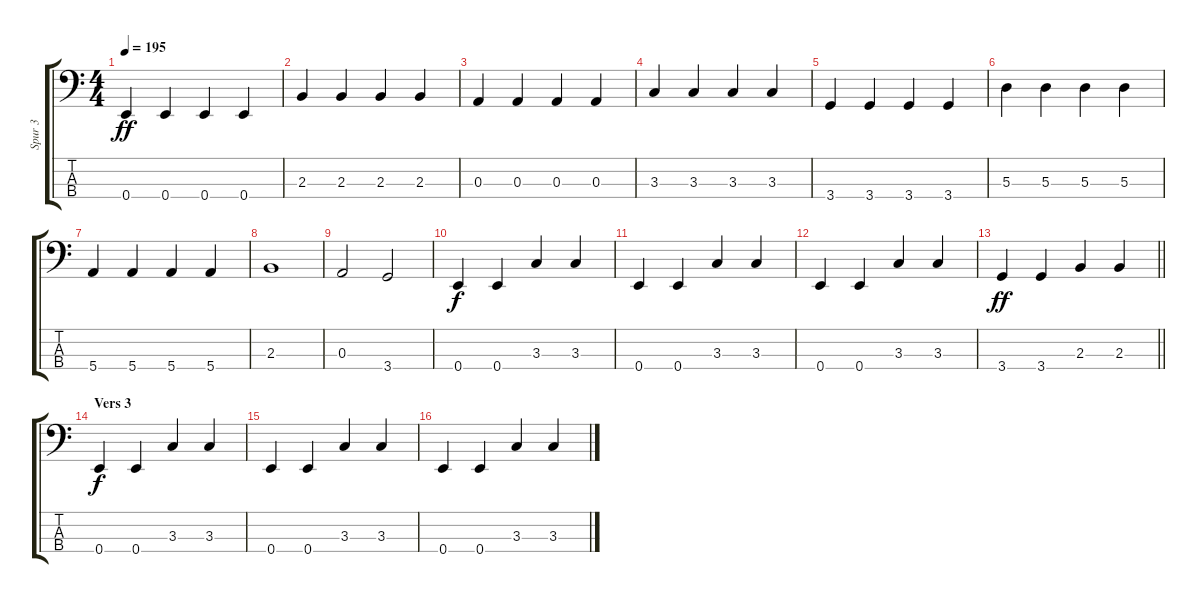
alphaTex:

\track ("Spur 3" "Spur 3") {instrument electricbassfinger}
\staff {score tabs}
\tuning (G2 D2 A1 E1) {hide}
\ts (4 4)
\tempo 195
\clef f4
\ks c
0.4.4{dy ff} 0.4.4 0.4.4 0.4.4 |
2.3.4 2.3.4 2.3.4 2.3.4 |
0.3.4 0.3.4 0.3.4 0.3.4 |
3.3.4 3.3.4 3.3.4 3.3.4 |
3.4.4 3.4.4 3.4.4 3.4.4 |
5.3.4 5.3.4 5.3.4 5.3.4 |
5.4.4 5.4.4 5.4.4 5.4.4 |
2.3.1 |
0.3.2 3.4.2 |
0.4.4{dy f} 0.4.4 3.3.4 3.3.4 |
0.4.4 0.4.4 3.3.4 3.3.4 |
0.4.4 0.4.4 3.3.4 3.3.4 |
\barLineRight lightlight
3.4.4{dy ff} 3.4.4 2.3.4 2.3.4 |
\section ("" "Vers 3")
0.4.4{dy f} 0.4.4 3.3.4 3.3.4 |
0.4.4 0.4.4 3.3.4 3.3.4 |
0.4.4 0.4.4 3.3.4 3.3.4
